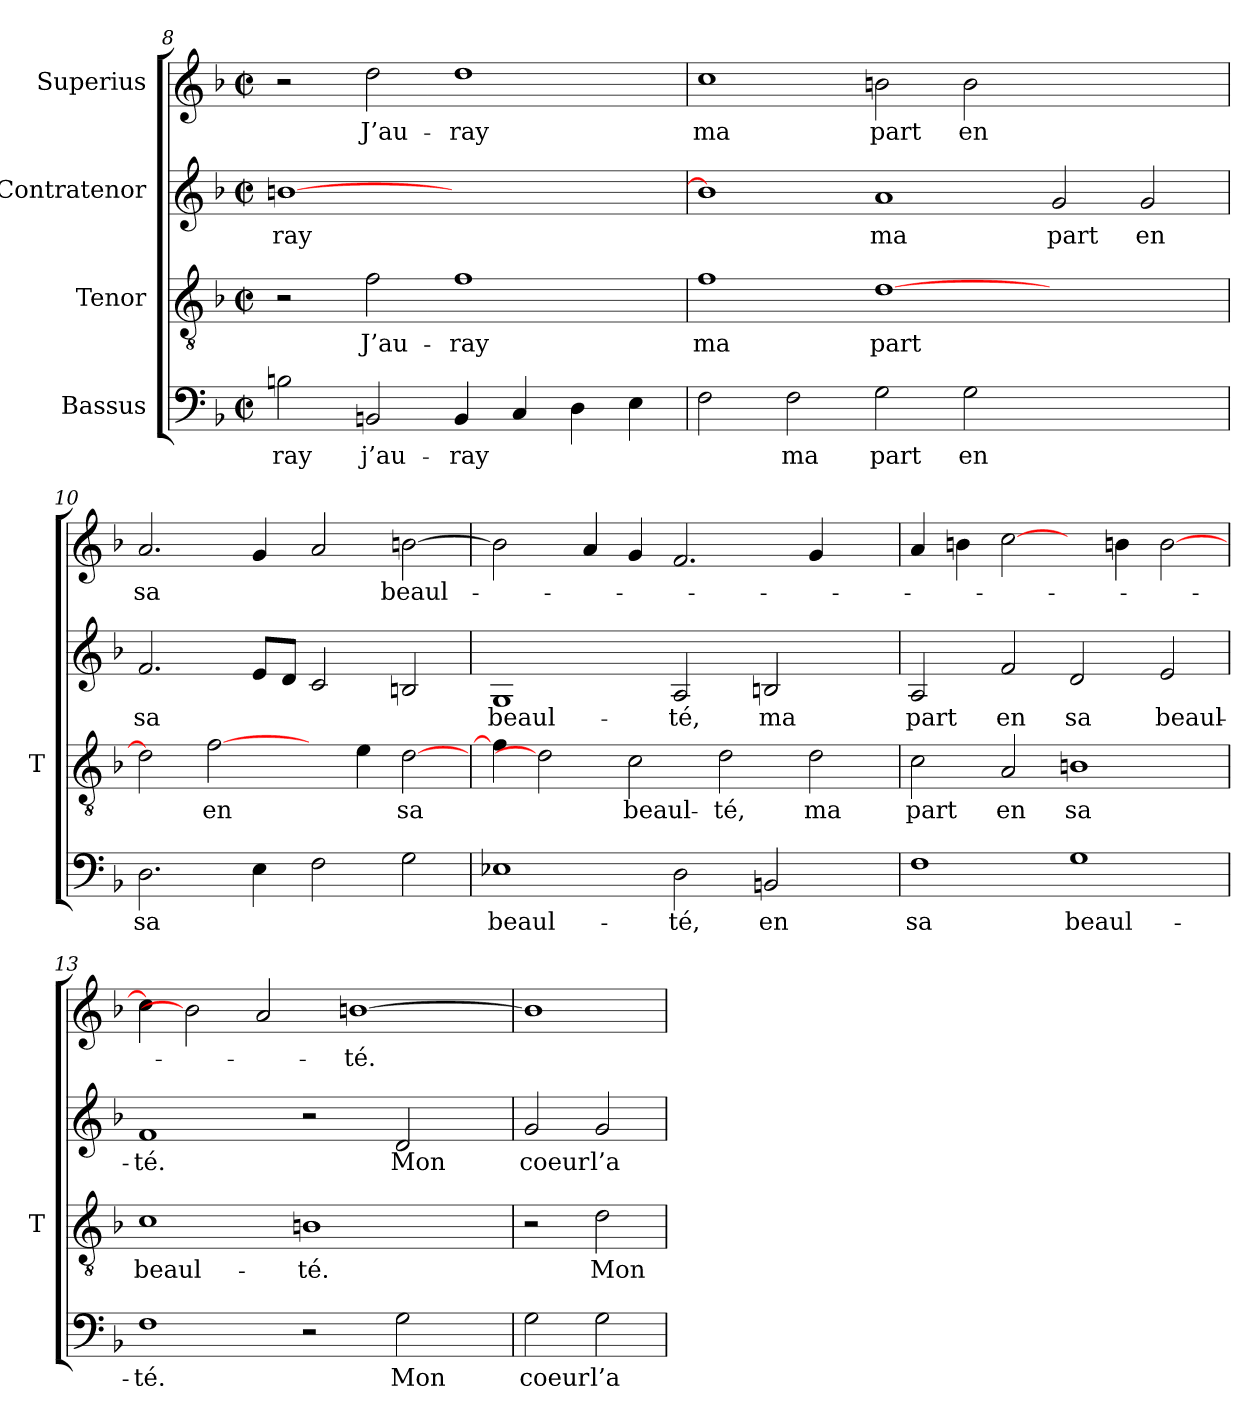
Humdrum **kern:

**kern	**text	**kern	**text	**kern	**text	**kern	**text
*part4	*part4	*part3	*part3	*part2	*part2	*part1	*part1
*staff4	*staff4	*staff3	*staff3	*staff2	*staff2	*staff1	*staff1
*I"Bassus	*	*I"Tenor	*	*I"Contratenor	*	*I"Superius	*
*	*	*I'T	*	*	*	*	*
*clefF4	*	*clefGv2	*	*clefG2	*	*clefG2	*
*k[b-]	*	*k[b-]	*	*k[b-]	*	*k[b-]	*
*F:	*	*F:	*	*F:	*	*F:	*
*M2/2	*	*M2/2	*	*M2/2	*	*M2/2	*
*met(c|)	*	*met(c|)	*	*met(c|)	*	*met(c|)	*
=8	=8	=8	=8	=8	=8	=8	=8
2B	-ray	2r	.	[1bn	-ray	2r	.
2BB	j’au-	2f	J’au-	.	.	2dd	J’au-
4BB	-ray	1f	-ray	1ryy	.	1dd	-ray
4C	.	.	.	.	.	.	.
4D	.	.	.	.	.	.	.
4E	.	.	.	.	.	.	.
=9	=9	=9	=9	=9	=9	=9	=9
2F	.	1f	-ma	1b]	.	1cc	-ma
2F	-ma	.	.	.	.	.	.
2G	-part	[1d	-part	1a	-ma	2bn	-part
2G	-en	.	.	.	.	2b	-en
1ryy	.	1ryy	.	2g	-part	1ryy	.
.	.	.	.	2g	-en	.	.
=10	=10	=10	=10	=10	=10	=10	=10
2.D	-sa	2d]	.	2.f	-sa	2.a	-sa
.	.	[2f	-en	.	.	.	.
4E	.	.	.	8eL	.	4g	.
.	.	.	.	8dJ	.	.	.
2F	.	4ryy	.	2c	.	2a	.
.	.	4e	.	.	.	.	.
2G	.	[2d	-sa	2Bn	.	[2bn	beaul-
!!LO:PB:g=z
=11	=11	=11	=11	=11	=11	=11	=11
1E-X	beaul-	4f]	.	1G	beaul-	2b]	.
.	.	2d]	.	.	.	.	.
.	.	.	.	.	.	4a	.
.	.	2c	beaul-	.	.	4g	.
2D	-té,	.	.	2A	-té,	2.f	.
.	.	2d	-té,	.	.	.	.
2BB	-en	.	.	2Bn	-ma	.	.
.	.	2d	-ma	.	.	4g	.
4ryy	.	.	.	4ryy	.	4ryy	.
=12	=12	=12	=12	=12	=12	=12	=12
1F	-sa	2c	-part	2A	-part	4a	.
.	.	.	.	.	.	4bn	.
.	.	2A	-en	2f	-en	[2cc	.
1G	beaul-	1Bn	-sa	2d	-sa	4ryy	.
.	.	.	.	.	.	4bn	.
.	.	.	.	2e	beaul-	[2bi	.
=13	=13	=13	=13	=13	=13	=13	=13
1F	-té.	1c	beaul-	1f	-té.	4cc]	.
.	.	.	.	.	.	2bi]	.
.	.	.	.	.	.	2a	.
2r	.	1Bn	-té.	2r	.	.	.
.	.	.	.	.	.	[1bn	-té.
2G	-Mon	.	.	2d	-Mon	.	.
4ryy	.	4ryy	.	4ryy	.	.	.
=14	=14	=14	=14	=14	=14	=14	=14
2G	-coeur	2r	.	2g	-coeur	1b]	.
2G	-l’a	2d	-Mon	2g	-l’a	.	.
=	=	=	=	=	=	=	=
*-	*-	*-	*-	*-	*-	*-	*-
